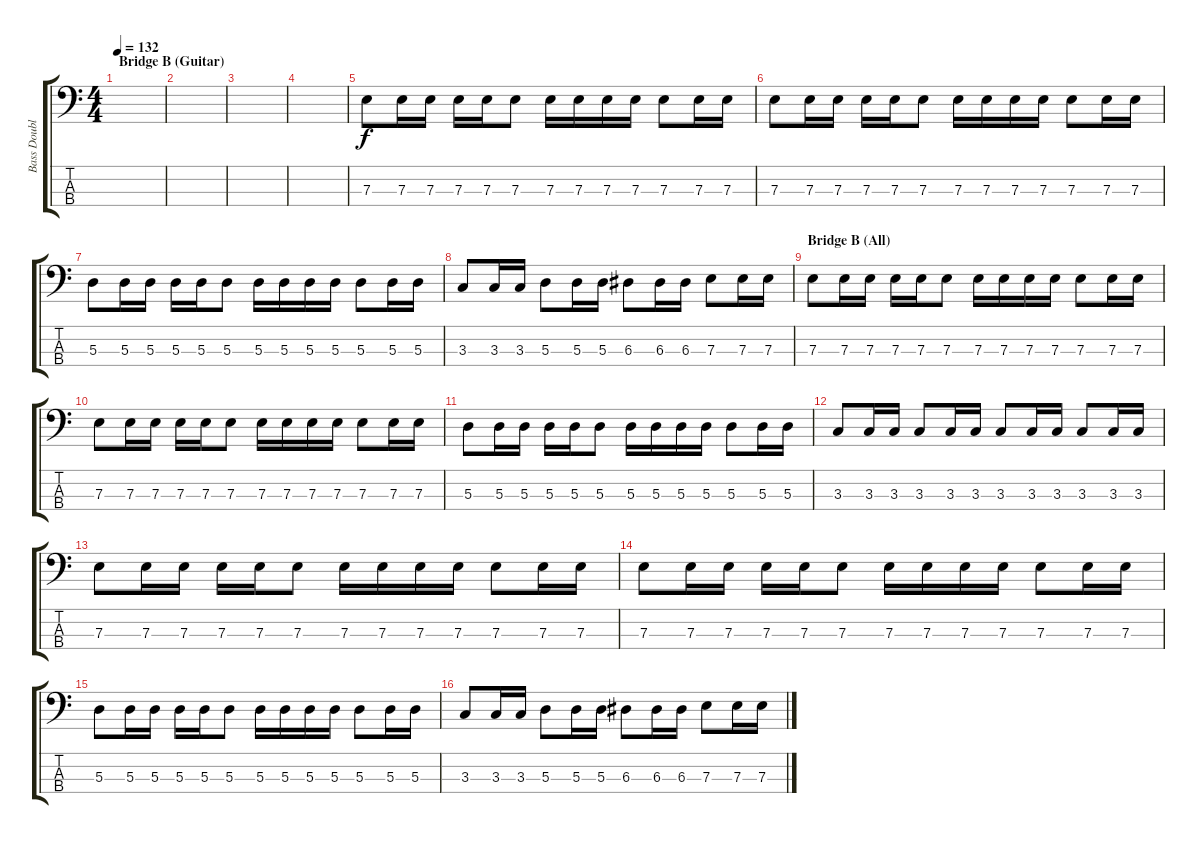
\track ("Bass Double" "Bass Doubl") {instrument electricbassfinger}
\staff {score tabs}
\tuning (G2 D2 A1 E1) {hide}
\ts (4 4)
\section ("" "Bridge B (Guitar)")
\tempo 132
\clef f4
\ks c
|
|
|
|
7.3.8 7.3.16 7.3.16 7.3.16 7.3.16 7.3.8 7.3.16 7.3.16 7.3.16 7.3.16 7.3.8 7.3.16 7.3.16 |
7.3.8 7.3.16 7.3.16 7.3.16 7.3.16 7.3.8 7.3.16 7.3.16 7.3.16 7.3.16 7.3.8 7.3.16 7.3.16 |
5.3.8 5.3.16 5.3.16 5.3.16 5.3.16 5.3.8 5.3.16 5.3.16 5.3.16 5.3.16 5.3.8 5.3.16 5.3.16 |
3.3.8 3.3.16 3.3.16 5.3.8 5.3.16 5.3.16 6.3.8 6.3.16 6.3.16 7.3.8 7.3.16 7.3.16 |
\section ("" "Bridge B (All)")
7.3.8 7.3.16 7.3.16 7.3.16 7.3.16 7.3.8 7.3.16 7.3.16 7.3.16 7.3.16 7.3.8 7.3.16 7.3.16 |
7.3.8 7.3.16 7.3.16 7.3.16 7.3.16 7.3.8 7.3.16 7.3.16 7.3.16 7.3.16 7.3.8 7.3.16 7.3.16 |
5.3.8 5.3.16 5.3.16 5.3.16 5.3.16 5.3.8 5.3.16 5.3.16 5.3.16 5.3.16 5.3.8 5.3.16 5.3.16 |
3.3.8 3.3.16 3.3.16 3.3.8 3.3.16 3.3.16 3.3.8 3.3.16 3.3.16 3.3.8 3.3.16 3.3.16 |
7.3.8 7.3.16 7.3.16 7.3.16 7.3.16 7.3.8 7.3.16 7.3.16 7.3.16 7.3.16 7.3.8 7.3.16 7.3.16 |
7.3.8 7.3.16 7.3.16 7.3.16 7.3.16 7.3.8 7.3.16 7.3.16 7.3.16 7.3.16 7.3.8 7.3.16 7.3.16 |
5.3.8 5.3.16 5.3.16 5.3.16 5.3.16 5.3.8 5.3.16 5.3.16 5.3.16 5.3.16 5.3.8 5.3.16 5.3.16 |
3.3.8 3.3.16 3.3.16 5.3.8 5.3.16 5.3.16 6.3.8 6.3.16 6.3.16 7.3.8 7.3.16 7.3.16
